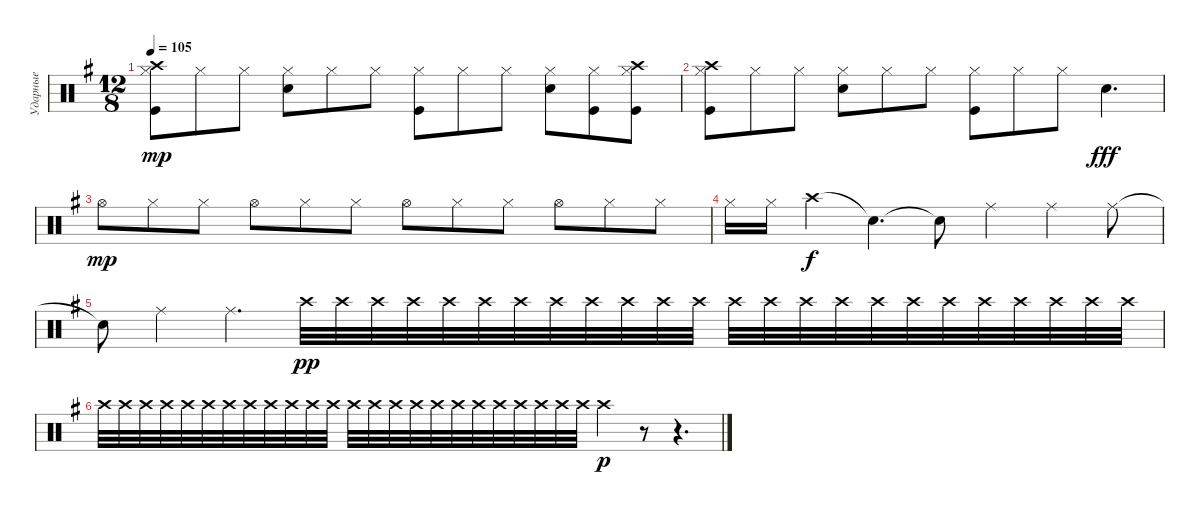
\track ("Ударные" "Ударные") {instrument percussion}
\staff {score}
\articulation defaults
\ts (12 8)
\tempo 105
\clef neutral
\ks eminor
("Crash high (hit)" "Kick (hit)" "Hi-Hat (closed)").8{dy mp} "Hi-Hat (closed)".8 "Hi-Hat (closed)".8 ("Electric Snare (hit)" "Hi-Hat (closed)").8 "Hi-Hat (closed)".8 "Hi-Hat (closed)".8 ("Kick (hit)" "Hi-Hat (closed)").8 "Hi-Hat (closed)".8 "Hi-Hat (closed)".8 ("Electric Snare (hit)" "Hi-Hat (closed)").8 ("Kick (hit)" "Hi-Hat (closed)").8 ("Crash high (hit)" "Kick (hit)" "Hi-Hat (closed)").8 |
("Crash high (hit)" "Kick (hit)" "Hi-Hat (closed)").8 "Hi-Hat (closed)".8 "Hi-Hat (closed)".8 ("Electric Snare (hit)" "Hi-Hat (closed)").8 "Hi-Hat (closed)".8 "Hi-Hat (closed)".8 ("Kick (hit)" "Hi-Hat (closed)").8 "Hi-Hat (closed)".8 "Hi-Hat (closed)".8 "Electric Snare (hit)".4{d dy fff} |
"Hi-Hat (open)".8{dy mp} "Hi-Hat (closed)".8 "Hi-Hat (closed)".8 "Hi-Hat (open)".8 "Hi-Hat (closed)".8 "Hi-Hat (closed)".8 "Hi-Hat (open)".8 "Hi-Hat (closed)".8 "Hi-Hat (closed)".8 "Hi-Hat (open)".8 "Hi-Hat (closed)".8 "Hi-Hat (closed)".8 |
"Hi-Hat (closed)".16 "Hi-Hat (closed)".16 "Crash high (hit)".4{dy f} "Snare (hit)"{t}.4{d} "Snare (hit)"{t}.8 "Ride (middle)".4 "Ride (middle)".4 "Ride (middle)".8 |
"Snare (hit)"{t}.8 "Ride (middle)".4 "Ride (middle)".4{d} "Crash high (hit)".32{dy pp} "Crash high (hit)".32 "Crash high (hit)".32 "Crash high (hit)".32 "Crash high (hit)".32 "Crash high (hit)".32 "Crash high (hit)".32 "Crash high (hit)".32 "Crash high (hit)".32 "Crash high (hit)".32 "Crash high (hit)".32 "Crash high (hit)".32 "Crash high (hit)".32 "Crash high (hit)".32 "Crash high (hit)".32 "Crash high (hit)".32 "Crash high (hit)".32 "Crash high (hit)".32 "Crash high (hit)".32 "Crash high (hit)".32 "Crash high (hit)".32 "Crash high (hit)".32 "Crash high (hit)".32 "Crash high (hit)".32 |
"Crash high (hit)".32 "Crash high (hit)".32 "Crash high (hit)".32 "Crash high (hit)".32 "Crash high (hit)".32 "Crash high (hit)".32 "Crash high (hit)".32 "Crash high (hit)".32 "Crash high (hit)".32 "Crash high (hit)".32 "Crash high (hit)".32 "Crash high (hit)".32 "Crash high (hit)".32 "Crash high (hit)".32 "Crash high (hit)".32 "Crash high (hit)".32 "Crash high (hit)".32 "Crash high (hit)".32 "Crash high (hit)".32 "Crash high (hit)".32 "Crash high (hit)".32 "Crash high (hit)".32 "Crash high (hit)".32 "Crash high (hit)".32 "Crash high (hit)".4{dy p} r.8 r.4{d}
